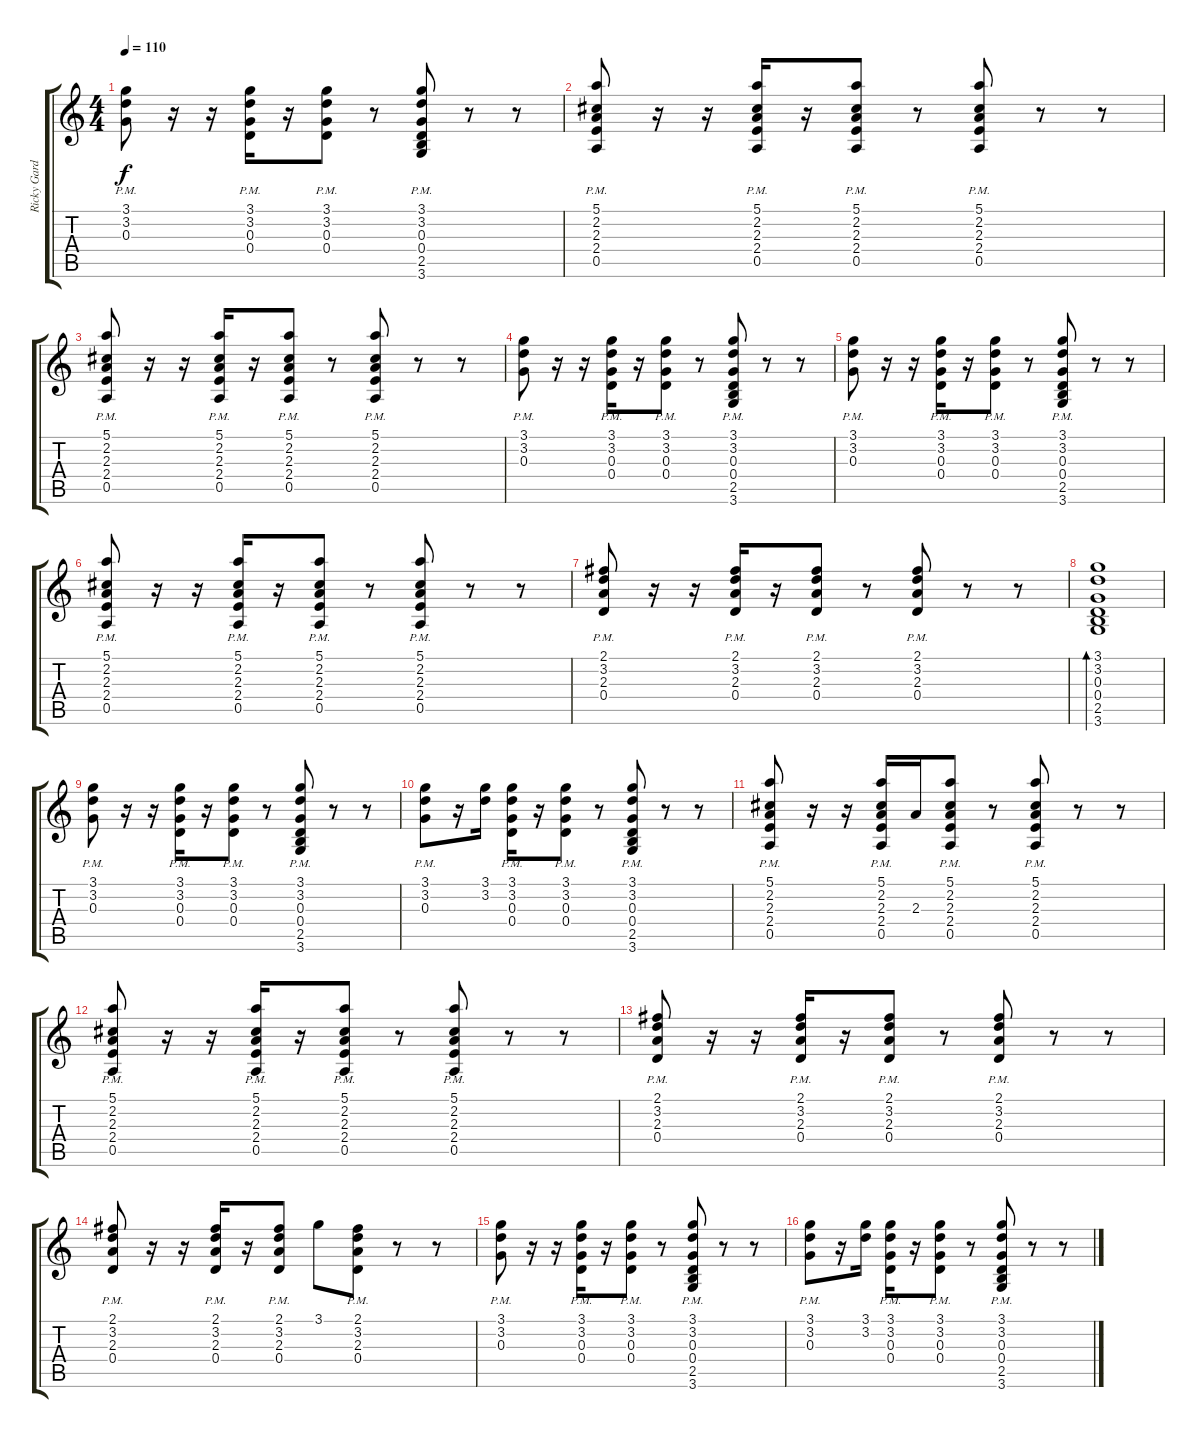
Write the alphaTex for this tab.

\track ("Ricky Gardiner" "Ricky Gard") {instrument electricguitarclean}
\staff {score tabs}
\tuning (E4 B3 G3 D3 A2 E2) {hide}
\ts (4 4)
\tempo 110
\clef g2
\ks c
(3.1{pm} 3.2{pm} 0.3{pm}).8{dy f} r.16 r.16 (3.1{pm} 3.2{pm} 0.3{pm} 0.4{pm}).16 r.16 (3.1{pm} 3.2{pm} 0.3{pm} 0.4{pm}).8 r.8 (3.1{pm} 3.2{pm} 0.3{pm} 0.4{pm} 2.5{pm} 3.6{pm}).8 r.8 r.8 |
(5.1{pm} 2.2{pm} 2.3{pm} 2.4 0.5).8 r.16 r.16 (5.1{pm} 2.2{pm} 2.3{pm} 2.4{pm} 0.5).16 r.16 (5.1{pm} 2.2{pm} 2.3{pm} 2.4{pm} 0.5).8 r.8 (5.1{pm} 2.2{pm} 2.3{pm} 2.4{pm} 0.5{pm}).8 r.8 r.8 |
(5.1{pm} 2.2{pm} 2.3{pm} 2.4 0.5).8 r.16 r.16 (5.1{pm} 2.2{pm} 2.3{pm} 2.4{pm} 0.5).16 r.16 (5.1{pm} 2.2{pm} 2.3{pm} 2.4{pm} 0.5).8 r.8 (5.1{pm} 2.2{pm} 2.3{pm} 2.4{pm} 0.5{pm}).8 r.8 r.8 |
(3.1{pm} 3.2{pm} 0.3{pm}).8 r.16 r.16 (3.1{pm} 3.2{pm} 0.3{pm} 0.4{pm}).16 r.16 (3.1{pm} 3.2{pm} 0.3{pm} 0.4{pm}).8 r.8 (3.1{pm} 3.2{pm} 0.3{pm} 0.4{pm} 2.5{pm} 3.6{pm}).8 r.8 r.8 |
(3.1{pm} 3.2{pm} 0.3{pm}).8 r.16 r.16 (3.1{pm} 3.2{pm} 0.3{pm} 0.4{pm}).16 r.16 (3.1{pm} 3.2{pm} 0.3{pm} 0.4{pm}).8 r.8 (3.1{pm} 3.2{pm} 0.3{pm} 0.4{pm} 2.5{pm} 3.6{pm}).8 r.8 r.8 |
(5.1{pm} 2.2{pm} 2.3{pm} 2.4 0.5).8 r.16 r.16 (5.1{pm} 2.2{pm} 2.3{pm} 2.4{pm} 0.5).16 r.16 (5.1{pm} 2.2{pm} 2.3{pm} 2.4{pm} 0.5).8 r.8 (5.1{pm} 2.2{pm} 2.3{pm} 2.4{pm} 0.5{pm}).8 r.8 r.8 |
(2.1{pm} 3.2{pm} 2.3{pm} 0.4).8 r.16 r.16 (2.1{pm} 3.2 2.3{pm} 0.4{pm}).16 r.16 (2.1{pm} 3.2{pm} 2.3{pm} 0.4{pm}).8 r.8 (2.1{pm} 3.2{pm} 2.3{pm} 0.4{pm}).8 r.8 r.8 |
(3.1 3.2 0.3 0.4 2.5 3.6).1{bd 60} |
(3.1{pm} 3.2{pm} 0.3{pm}).8 r.16 r.16 (3.1{pm} 3.2{pm} 0.3{pm} 0.4{pm}).16 r.16 (3.1{pm} 3.2{pm} 0.3{pm} 0.4{pm}).8 r.8 (3.1{pm} 3.2{pm} 0.3{pm} 0.4{pm} 2.5{pm} 3.6{pm}).8 r.8 r.8 |
(3.1{pm} 3.2{pm} 0.3{pm}).8 r.16 (3.1 3.2).16 (3.1{pm} 3.2{pm} 0.3{pm} 0.4{pm}).16 r.16 (3.1{pm} 3.2{pm} 0.3{pm} 0.4{pm}).8 r.8 (3.1{pm} 3.2{pm} 0.3{pm} 0.4{pm} 2.5{pm} 3.6{pm}).8 r.8 r.8 |
(5.1{pm} 2.2{pm} 2.3{pm} 2.4 0.5).8 r.16 r.16 (5.1{pm} 2.2{pm} 2.3{pm} 2.4{pm} 0.5).16 2.3.16 (5.1{pm} 2.2{pm} 2.3{pm} 2.4{pm} 0.5).8 r.8 (5.1{pm} 2.2{pm} 2.3{pm} 2.4{pm} 0.5{pm}).8 r.8 r.8 |
(5.1{pm} 2.2{pm} 2.3{pm} 2.4 0.5).8 r.16 r.16 (5.1{pm} 2.2{pm} 2.3{pm} 2.4{pm} 0.5).16 r.16 (5.1{pm} 2.2{pm} 2.3{pm} 2.4{pm} 0.5).8 r.8 (5.1{pm} 2.2{pm} 2.3{pm} 2.4{pm} 0.5{pm}).8 r.8 r.8 |
(2.1{pm} 3.2{pm} 2.3{pm} 0.4).8 r.16 r.16 (2.1{pm} 3.2 2.3{pm} 0.4{pm}).16 r.16 (2.1{pm} 3.2{pm} 2.3{pm} 0.4{pm}).8 r.8 (2.1{pm} 3.2{pm} 2.3{pm} 0.4{pm}).8 r.8 r.8 |
(2.1{pm} 3.2{pm} 2.3{pm} 0.4).8 r.16 r.16 (2.1{pm} 3.2 2.3{pm} 0.4{pm}).16 r.16 (2.1{pm} 3.2{pm} 2.3{pm} 0.4{pm}).8 3.1.8 (2.1{pm} 3.2{pm} 2.3{pm} 0.4{pm}).8 r.8 r.8 |
(3.1{pm} 3.2{pm} 0.3{pm}).8 r.16 r.16 (3.1{pm} 3.2{pm} 0.3{pm} 0.4{pm}).16 r.16 (3.1{pm} 3.2{pm} 0.3{pm} 0.4{pm}).8 r.8 (3.1{pm} 3.2{pm} 0.3{pm} 0.4{pm} 2.5{pm} 3.6{pm}).8 r.8 r.8 |
(3.1{pm} 3.2{pm} 0.3{pm}).8 r.16 (3.1 3.2).16 (3.1{pm} 3.2{pm} 0.3{pm} 0.4{pm}).16 r.16 (3.1{pm} 3.2{pm} 0.3{pm} 0.4{pm}).8 r.8 (3.1{pm} 3.2{pm} 0.3{pm} 0.4{pm} 2.5{pm} 3.6{pm}).8 r.8 r.8
